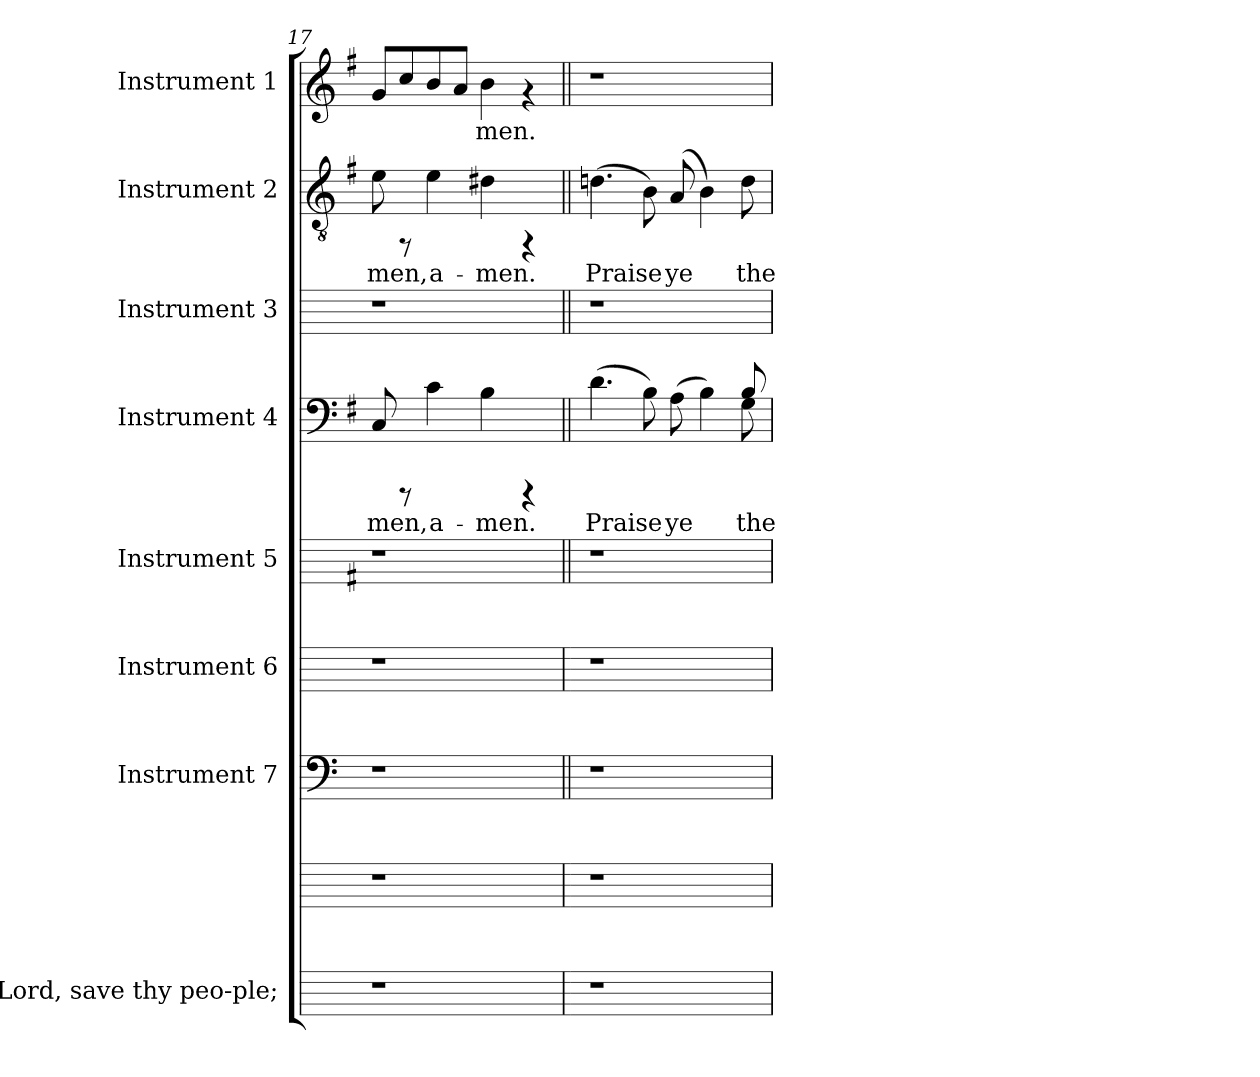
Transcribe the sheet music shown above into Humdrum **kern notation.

**kern	**kern	**kern	**kern	**kern	**kern	**text	**kern	**kern	**text	**kern	**text
*part9	*part8	*part7	*part6	*part5	*part4	*part4	*part3	*part2	*part2	*part1	*part1
*staff9	*staff8	*staff7	*staff6	*staff5	*staff4	*staff4	*staff3	*staff2	*staff2	*staff1	*staff1
*I"O Lord, save thy peo-ple;	*	*I"Instrument 7	*I"Instrument 6	*I"Instrument 5	*I"Instrument 4	*	*I"Instrument 3	*I"Instrument 2	*	*I"Instrument 1	*
*	*	*clefF4	*	*	*clefF4	*	*	*clefGv2	*	*clefG2	*
*	*	*	*	*ITrd-3c-5	*	*	*	*ITrd-3c-5	*	*ITrd-3c-5	*
*k[]	*k[]	*k[]	*k[]	*k[]	*k[f#]	*	*k[]	*k[]	*	*k[]	*
*C:	*C:	*C:	*C:	*C:	*G:	*	*C:	*C:	*	*C:	*
=17	=17	=17	=17	=17	=17	=17	=17	=17	=17	=17	=17
!	!	!	!	!	!	!LO:LY:b:cj	!	!	!LO:LY:b:cj	!	!LO:LY:b:cj
1r	1r	1r	1r	1r	8C/	-men,	1r	8a\	-men,	8cc/L	--
!	!	!	!	!	!	!	!	!	!	!	!LO:LY:b:cj
.	.	.	.	.	8rCCC	.	.	8rFF	.	8ff/	--
!	!	!	!	!	!	!LO:LY:b:cj	!	!	!LO:LY:b:cj	!	!LO:LY:b:cj
.	.	.	.	.	4c\	a-	.	4a\	a-	8ee/	--
!	!	!	!	!	!	!	!	!	!	!	!LO:LY:b:cj
.	.	.	.	.	.	.	.	.	.	8dd/J	--
!	!	!	!	!	!	!LO:LY:b:cj	!	!	!LO:LY:b:cj	!	!LO:LY:b:cj
.	.	.	.	.	4B\	-men.	.	4g#X\	-men.	4ee\	-men.
.	.	.	.	.	4rCCC	.	.	4rFF	.	4rf	.
=18	=18	=18||	=18	=18||	=18||	=18||	=18||	=18||	=18||	=18||	=18||
!	!	!	!	!	!	!LO:LY:b:cj	!	!	!LO:LY:b:cj	!	!
*	*	*	*	*	*^	*	*	*	*	*	*
1r	1r	1r	1r	1r	(>4.d\	2..ryy	Praise	1r	(>4.gn\	Praise	1r	.
!	!	!	!	!	!	!	!LO:LY:b:cj	!	!	!LO:LY:b:cj	!	!
.	.	.	.	.	8B\)	.	.	.	8e\)	.	.	.
!	!	!	!	!	!	!	!LO:LY:b:cj	!	!	!LO:LY:b:cj	!	!
.	.	.	.	.	(>8A\	.	ye	.	(>8d/	ye	.	.
!	!	!	!	!	!	!	!LO:LY:b:cj	!	!	!LO:LY:b:cj	!	!
.	.	.	.	.	4B\)	.	.	.	4e\)	.	.	.
!	!	!	!	!	!	!	!LO:LY:b:cj	!	!	!LO:LY:b:cj	!	!
.	.	.	.	.	8B/	8G\	the	.	8g\	the	.	.
*	*	*	*	*	*v	*v	*	*	*	*	*	*
=	=	=	=	=	=	=	=	=	=	=	=
*-	*-	*-	*-	*-	*-	*-	*-	*-	*-	*-	*-
